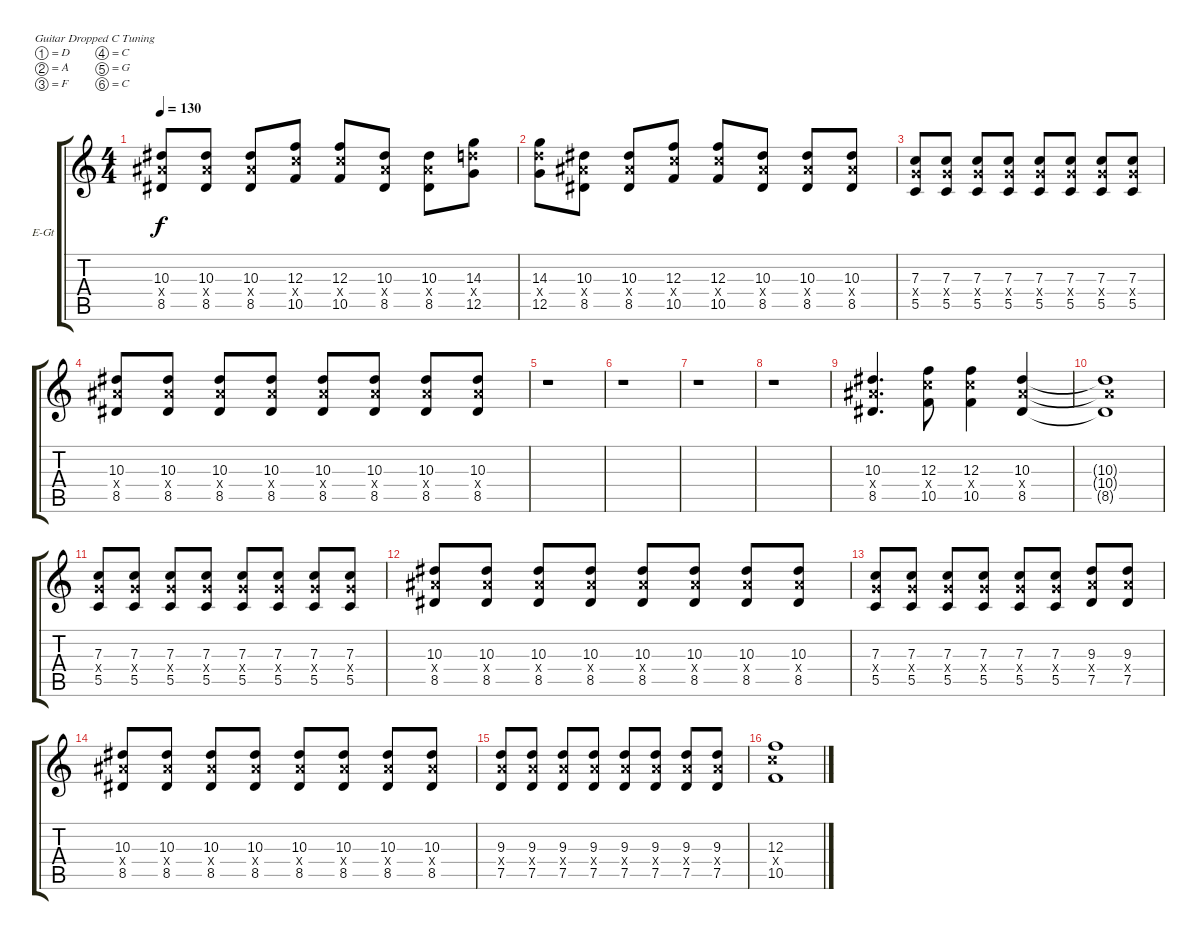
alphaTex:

\bracketExtendMode groupsimilarinstruments
\firstSystemTrackNameOrientation horizontal
\otherSystemsTrackNameOrientation horizontal
\track ("Rythmn Guitar" "E-Gt") {instrument distortionguitar}
\staff {score tabs}
\tuning (D4 A3 F3 C3 G2 C2)
\ts (4 4)
\tempo 130
\clef g2
\ks c
(10.3 10.4{x} 8.5).8{dy f} (10.3 10.4{x} 8.5).8 (10.3 10.4{x} 8.5).8 (12.3 12.4{x} 10.5).8 (12.3 12.4{x} 10.5).8 (10.3 10.4{x} 8.5).8 (10.3 10.4{x} 8.5).8 (14.3 14.4{x} 12.5).8 |
(14.3 14.4{x} 12.5).8 (10.3 10.4{x} 8.5).8 (10.3 10.4{x} 8.5).8 (12.3 12.4{x} 10.5).8 (12.3 12.4{x} 10.5).8 (10.3 10.4{x} 8.5).8 (10.3 10.4{x} 8.5).8 (10.3 10.4{x} 8.5).8 |
(7.3 7.4{x} 5.5).8 (7.3 7.4{x} 5.5).8 (7.3 7.4{x} 5.5).8 (7.3 7.4{x} 5.5).8 (7.3 7.4{x} 5.5).8 (7.3 7.4{x} 5.5).8 (7.3 7.4{x} 5.5).8 (7.3 7.4{x} 5.5).8 |
(10.3 10.4{x} 8.5).8 (10.3 10.4{x} 8.5).8 (10.3 10.4{x} 8.5).8 (10.3 10.4{x} 8.5).8 (10.3 10.4{x} 8.5).8 (10.3 10.4{x} 8.5).8 (10.3 10.4{x} 8.5).8 (10.3 10.4{x} 8.5).8 |
r.1 |
r.1 |
r.1 |
r.1 |
(10.3 10.4{x} 8.5).4{d} (12.3 12.4{x} 10.5).8 (12.3 12.4{x} 10.5).4 (10.3 10.4{x} 8.5).4 |
(10.3{t} 10.4{x t} 8.5{t}).1 |
(7.3 7.4{x} 5.5).8 (7.3 7.4{x} 5.5).8 (7.3 7.4{x} 5.5).8 (7.3 7.4{x} 5.5).8 (7.3 7.4{x} 5.5).8 (7.3 7.4{x} 5.5).8 (7.3 7.4{x} 5.5).8 (7.3 7.4{x} 5.5).8 |
(10.3 10.4{x} 8.5).8 (10.3 10.4{x} 8.5).8 (10.3 10.4{x} 8.5).8 (10.3 10.4{x} 8.5).8 (10.3 10.4{x} 8.5).8 (10.3 10.4{x} 8.5).8 (10.3 10.4{x} 8.5).8 (10.3 10.4{x} 8.5).8 |
(7.3 7.4{x} 5.5).8 (7.3 7.4{x} 5.5).8 (7.3 7.4{x} 5.5).8 (7.3 7.4{x} 5.5).8 (7.3 7.4{x} 5.5).8 (7.3 7.4{x} 5.5).8 (9.3 9.4{x} 7.5).8 (9.3 9.4{x} 7.5).8 |
(10.3 10.4{x} 8.5).8 (10.3 10.4{x} 8.5).8 (10.3 10.4{x} 8.5).8 (10.3 10.4{x} 8.5).8 (10.3 10.4{x} 8.5).8 (10.3 10.4{x} 8.5).8 (10.3 10.4{x} 8.5).8 (10.3 10.4{x} 8.5).8 |
(9.3 9.4{x} 7.5).8 (9.3 9.4{x} 7.5).8 (9.3 9.4{x} 7.5).8 (9.3 9.4{x} 7.5).8 (9.3 9.4{x} 7.5).8 (9.3 9.4{x} 7.5).8 (9.3 9.4{x} 7.5).8 (9.3 9.4{x} 7.5).8 |
(12.3 12.4{x} 10.5).1
